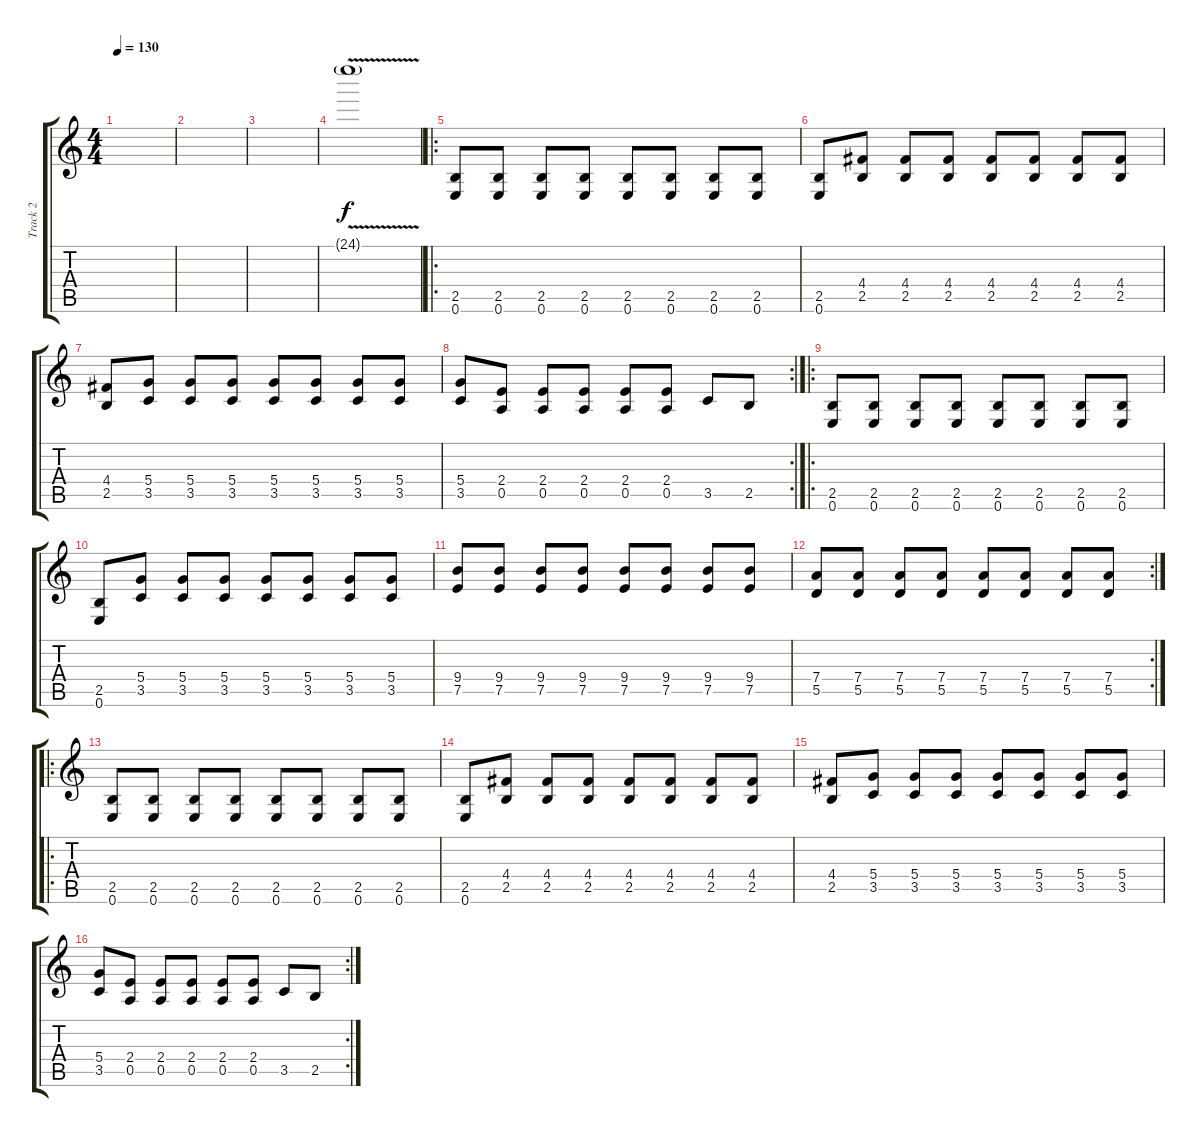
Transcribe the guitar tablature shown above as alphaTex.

\track ("Track 2" "Track 2") {instrument distortionguitar}
\staff {score tabs}
\tuning (E4 B3 G3 D3 A2 E2) {hide}
\ts (4 4)
\tempo 130
\clef g2
\ks c
|
|
|
24.1{v g}.1 |
\ro
(2.5 0.6).8{dy f} (2.5 0.6).8 (2.5 0.6).8 (2.5 0.6).8 (2.5 0.6).8 (2.5 0.6).8 (2.5 0.6).8 (2.5 0.6).8 |
(2.5 0.6).8 (4.4 2.5).8 (4.4 2.5).8 (4.4 2.5).8 (4.4 2.5).8 (4.4 2.5).8 (4.4 2.5).8 (4.4 2.5).8 |
(4.4 2.5).8 (5.4 3.5).8 (5.4 3.5).8 (5.4 3.5).8 (5.4 3.5).8 (5.4 3.5).8 (5.4 3.5).8 (5.4 3.5).8 |
\rc 2
(5.4 3.5).8 (2.4 0.5).8 (2.4 0.5).8 (2.4 0.5).8 (2.4 0.5).8 (2.4 0.5).8 3.5.8 2.5.8 |
\ro
(2.5 0.6).8 (2.5 0.6).8 (2.5 0.6).8 (2.5 0.6).8 (2.5 0.6).8 (2.5 0.6).8 (2.5 0.6).8 (2.5 0.6).8 |
(2.5 0.6).8 (5.4 3.5).8 (5.4 3.5).8 (5.4 3.5).8 (5.4 3.5).8 (5.4 3.5).8 (5.4 3.5).8 (5.4 3.5).8 |
(9.4 7.5).8 (9.4 7.5).8 (9.4 7.5).8 (9.4 7.5).8 (9.4 7.5).8 (9.4 7.5).8 (9.4 7.5).8 (9.4 7.5).8 |
\rc 2
(7.4 5.5).8 (7.4 5.5).8 (7.4 5.5).8 (7.4 5.5).8 (7.4 5.5).8 (7.4 5.5).8 (7.4 5.5).8 (7.4 5.5).8 |
\ro
(2.5 0.6).8 (2.5 0.6).8 (2.5 0.6).8 (2.5 0.6).8 (2.5 0.6).8 (2.5 0.6).8 (2.5 0.6).8 (2.5 0.6).8 |
(2.5 0.6).8 (4.4 2.5).8 (4.4 2.5).8 (4.4 2.5).8 (4.4 2.5).8 (4.4 2.5).8 (4.4 2.5).8 (4.4 2.5).8 |
(4.4 2.5).8 (5.4 3.5).8 (5.4 3.5).8 (5.4 3.5).8 (5.4 3.5).8 (5.4 3.5).8 (5.4 3.5).8 (5.4 3.5).8 |
\rc 2
(5.4 3.5).8 (2.4 0.5).8 (2.4 0.5).8 (2.4 0.5).8 (2.4 0.5).8 (2.4 0.5).8 3.5.8 2.5.8
